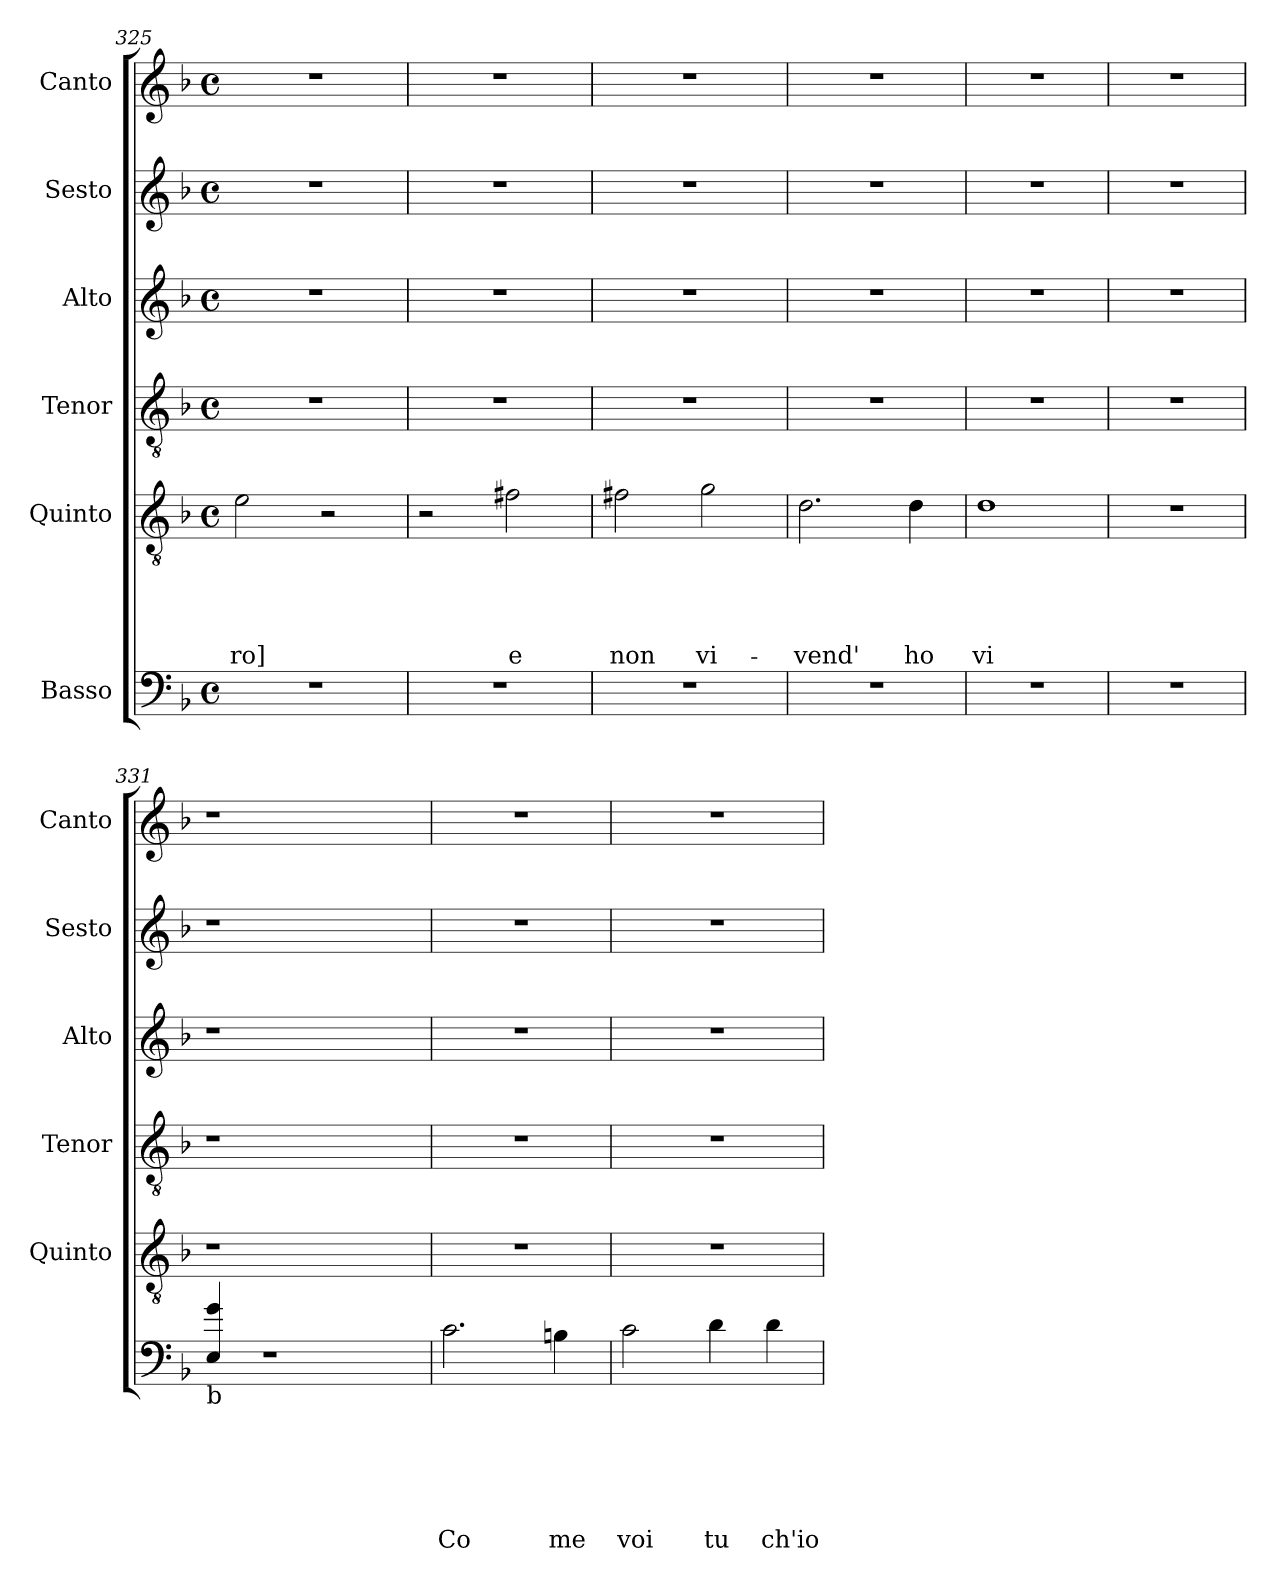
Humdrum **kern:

**kern	**text	**text	**text	**text	**text	**text	**kern	**text	**text	**text	**text	**text	**kern	**kern	**kern	**kern
*part6	*part6	*part6	*part6	*part6	*part6	*part6	*part5	*part5	*part5	*part5	*part5	*part5	*part4	*part3	*part2	*part1
*staff6	*staff6	*staff6	*staff6	*staff6	*staff6	*staff6	*staff5	*staff5	*staff5	*staff5	*staff5	*staff5	*staff4	*staff3	*staff2	*staff1
*I"Basso	*	*	*	*	*	*	*I"Quinto	*	*	*	*	*	*I"Tenor	*I"Alto	*I"Sesto	*I"Canto
*	*	*	*	*	*	*	*I'Quinto	*	*	*	*	*	*I'Tenor	*I'Alto	*I'Sesto	*I'Canto
*clefF4	*	*	*	*	*	*	*clefGv2	*	*	*	*	*	*clefGv2	*clefG2	*clefG2	*clefG2
*k[b-]	*	*	*	*	*	*	*k[b-]	*	*	*	*	*	*k[b-]	*k[b-]	*k[b-]	*k[b-]
*F:	*	*	*	*	*	*	*F:	*	*	*	*	*	*F:	*F:	*F:	*F:
*M4/4	*	*	*	*	*	*	*M4/4	*	*	*	*	*	*M4/4	*M4/4	*M4/4	*M4/4
*met(c)	*	*	*	*	*	*	*met(c)	*	*	*	*	*	*met(c)	*met(c)	*met(c)	*met(c)
=325	=325	=325	=325	=325	=325	=325	=325	=325	=325	=325	=325	=325	=325	=325	=325	=325
!	!	!	!	!	!	!	!	!	!	!	!	!LO:LY:b	!	!	!	!
1r	.	.	.	.	.	.	2e\	.	.	.	.	-ro]	1r	1r	1r	1r
.	.	.	.	.	.	.	2r	.	.	.	.	.	.	.	.	.
=326	=326	=326	=326	=326	=326	=326	=326	=326	=326	=326	=326	=326	=326	=326	=326	=326
1r	.	.	.	.	.	.	2r	.	.	.	.	.	1r	1r	1r	1r
!	!	!	!	!	!	!	!	!	!	!	!	!LO:LY:b	!	!	!	!
.	.	.	.	.	.	.	2f#X\	.	.	.	.	e	.	.	.	.
=327	=327	=327	=327	=327	=327	=327	=327	=327	=327	=327	=327	=327	=327	=327	=327	=327
!	!	!	!	!	!	!	!	!	!	!	!	!LO:LY:b	!	!	!	!
1r	.	.	.	.	.	.	2f#X\	.	.	.	.	non	1r	1r	1r	1r
!	!	!	!	!	!	!	!	!	!	!	!	!LO:LY:b	!	!	!	!
.	.	.	.	.	.	.	2g\	.	.	.	.	vi-	.	.	.	.
=328	=328	=328	=328	=328	=328	=328	=328	=328	=328	=328	=328	=328	=328	=328	=328	=328
!	!	!	!	!	!	!	!	!	!	!	!	!LO:LY:b	!	!	!	!
1r	.	.	.	.	.	.	2.d\	.	.	.	.	-vend'	1r	1r	1r	1r
!	!	!	!	!	!	!	!	!	!	!	!	!LO:LY:b	!	!	!	!
.	.	.	.	.	.	.	4d\	.	.	.	.	ho	.	.	.	.
=329	=329	=329	=329	=329	=329	=329	=329	=329	=329	=329	=329	=329	=329	=329	=329	=329
!	!	!	!	!	!	!	!	!	!	!	!	!LO:LY:b	!	!	!	!
1r	.	.	.	.	.	.	1d	.	.	.	.	vi-	1r	1r	1r	1r
=330	=330	=330	=330	=330	=330	=330	=330	=330	=330	=330	=330	=330	=330	=330	=330	=330
1r	.	.	.	.	.	.	1r	.	.	.	.	.	1r	1r	1r	1r
!!LO:PB:g=z
=331	=331	=331	=331	=331	=331	=331	=331	=331	=331	=331	=331	=331	=331	=331	=331	=331
!LO:TX:b:t=b	!	!	!	!	!	!	!	!	!	!	!	!	!	!	!	!
4E/ 4g/	.	.	.	.	.	.	1r	.	.	.	.	.	1r	1r	1r	1r
1r	.	.	.	.	.	.	.	.	.	.	.	.	.	.	.	.
.	.	.	.	.	.	.	4ryy	.	.	.	.	.	4ryy	4ryy	4ryy	4ryy
=332	=332	=332	=332	=332	=332	=332	=332	=332	=332	=332	=332	=332	=332	=332	=332	=332
!	!	!	!	!	!	!LO:LY:b	!	!	!	!	!	!	!	!	!	!
2.c\	.	.	.	.	.	-Co	1r	.	.	.	.	.	1r	1r	1r	1r
!	!	!	!	!	!	!LO:LY:b	!	!	!	!	!	!	!	!	!	!
4Bn\	.	.	.	.	.	me	.	.	.	.	.	.	.	.	.	.
=333	=333	=333	=333	=333	=333	=333	=333	=333	=333	=333	=333	=333	=333	=333	=333	=333
!	!	!	!	!	!	!LO:LY:b	!	!	!	!	!	!	!	!	!	!
2c\	.	.	.	.	.	voi	1r	.	.	.	.	.	1r	1r	1r	1r
!	!	!	!	!	!	!LO:LY:b	!	!	!	!	!	!	!	!	!	!
4d\	.	.	.	.	.	tu	.	.	.	.	.	.	.	.	.	.
!	!	!	!	!	!	!LO:LY:b	!	!	!	!	!	!	!	!	!	!
4d\	.	.	.	.	.	ch'io	.	.	.	.	.	.	.	.	.	.
=	=	=	=	=	=	=	=	=	=	=	=	=	=	=	=	=
*-	*-	*-	*-	*-	*-	*-	*-	*-	*-	*-	*-	*-	*-	*-	*-	*-
